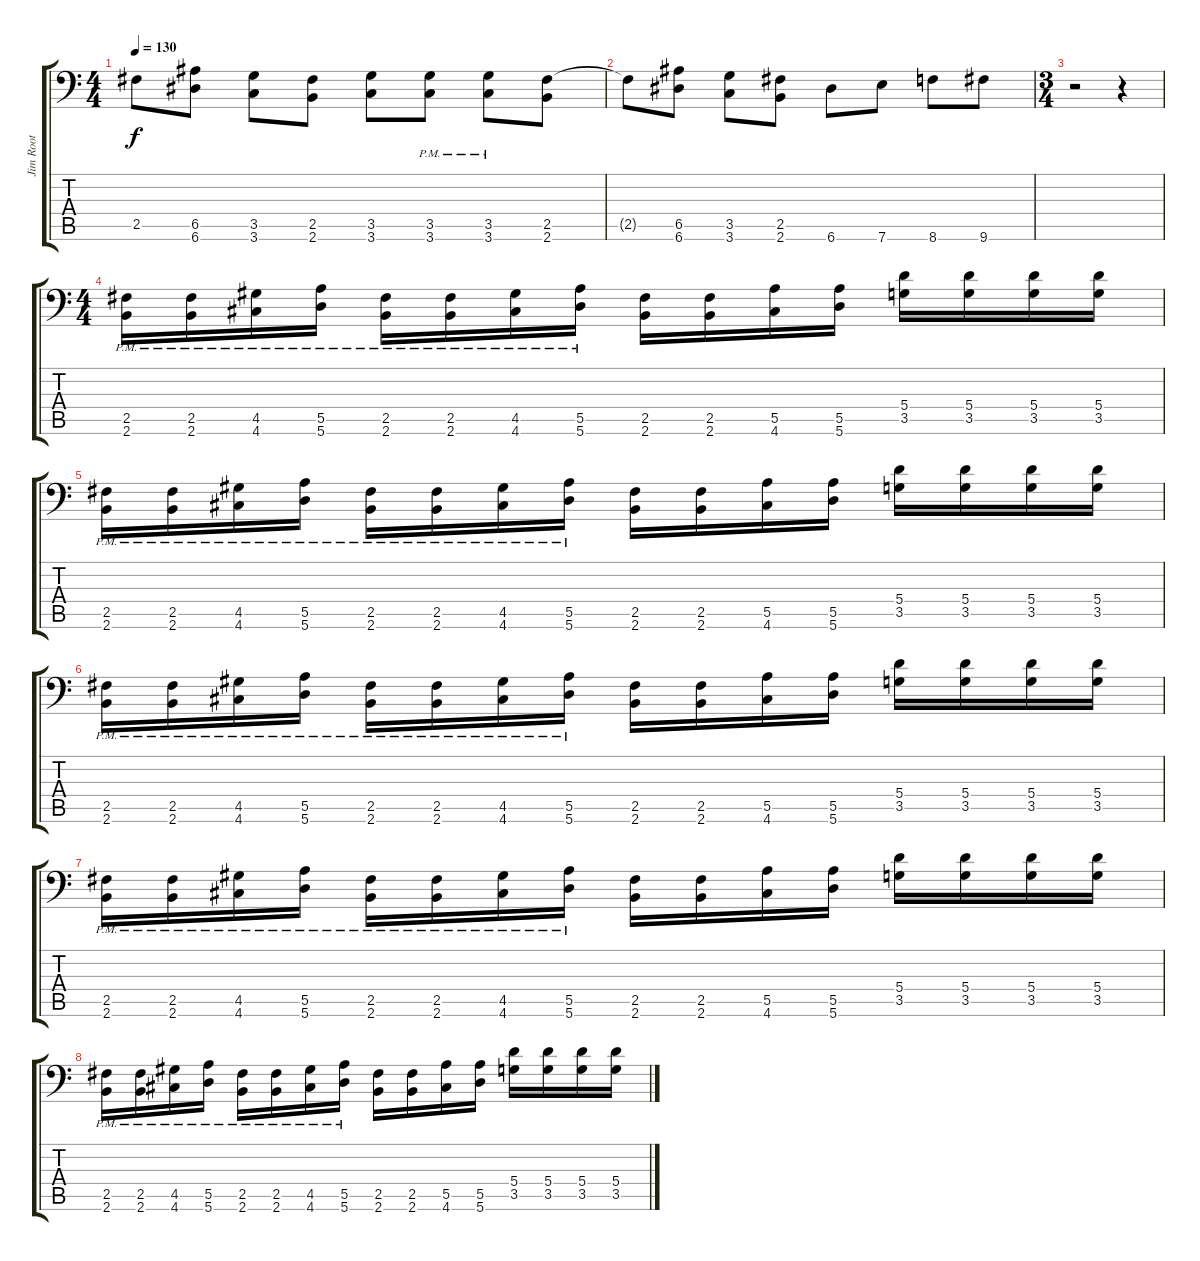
\track ("Jim Root" "Jim Root") {instrument distortionguitar}
\staff {score tabs}
\tuning (E4 B3 G3 A2 E2 A1) {hide}
\ts (4 4)
\tempo 130
\clef f4
\ks c
2.5{t}.8{dy f} (6.5 6.6).8 (3.5 3.6).8 (2.5 2.6).8 (3.5 3.6).8 (3.5{pm} 3.6{pm}).8 (3.5{pm} 3.6{pm}).8 (2.5 2.6).8 |
2.5{t}.8 (6.5 6.6).8 (3.5 3.6).8 (2.5 2.6).8 6.6.8 7.6.8 8.6.8 9.6.8 |
\ts (3 4)
r.2 r.4 |
\ts (4 4)
(2.5{pm} 2.6{pm}).16 (2.5{pm} 2.6{pm}).16 (4.5 4.6{pm}).16 (5.5 5.6{pm}).16 (2.5{pm} 2.6).16 (2.5{pm} 2.6{pm}).16 (4.5 4.6{pm}).16 (5.5 5.6{pm}).16 (2.5 2.6).16 (2.5 2.6).16 (5.5 4.6).16 (5.5 5.6).16 (5.4 3.5).16 (5.4 3.5).16 (5.4 3.5).16 (5.4 3.5).16 |
(2.5{pm} 2.6{pm}).16 (2.5{pm} 2.6{pm}).16 (4.5 4.6{pm}).16 (5.5 5.6{pm}).16 (2.5{pm} 2.6).16 (2.5{pm} 2.6{pm}).16 (4.5 4.6{pm}).16 (5.5 5.6{pm}).16 (2.5 2.6).16 (2.5 2.6).16 (5.5 4.6).16 (5.5 5.6).16 (5.4 3.5).16 (5.4 3.5).16 (5.4 3.5).16 (5.4 3.5).16 |
(2.5{pm} 2.6{pm}).16 (2.5{pm} 2.6{pm}).16 (4.5 4.6{pm}).16 (5.5 5.6{pm}).16 (2.5{pm} 2.6).16 (2.5{pm} 2.6{pm}).16 (4.5 4.6{pm}).16 (5.5 5.6{pm}).16 (2.5 2.6).16 (2.5 2.6).16 (5.5 4.6).16 (5.5 5.6).16 (5.4 3.5).16 (5.4 3.5).16 (5.4 3.5).16 (5.4 3.5).16 |
(2.5{pm} 2.6{pm}).16 (2.5{pm} 2.6{pm}).16 (4.5 4.6{pm}).16 (5.5 5.6{pm}).16 (2.5{pm} 2.6).16 (2.5{pm} 2.6{pm}).16 (4.5 4.6{pm}).16 (5.5 5.6{pm}).16 (2.5 2.6).16 (2.5 2.6).16 (5.5 4.6).16 (5.5 5.6).16 (5.4 3.5).16 (5.4 3.5).16 (5.4 3.5).16 (5.4 3.5).16 |
(2.5{pm} 2.6{pm}).16 (2.5{pm} 2.6{pm}).16 (4.5 4.6{pm}).16 (5.5 5.6{pm}).16 (2.5{pm} 2.6).16 (2.5{pm} 2.6{pm}).16 (4.5 4.6{pm}).16 (5.5 5.6{pm}).16 (2.5 2.6).16 (2.5 2.6).16 (5.5 4.6).16 (5.5 5.6).16 (5.4 3.5).16 (5.4 3.5).16 (5.4 3.5).16 (5.4 3.5).16
